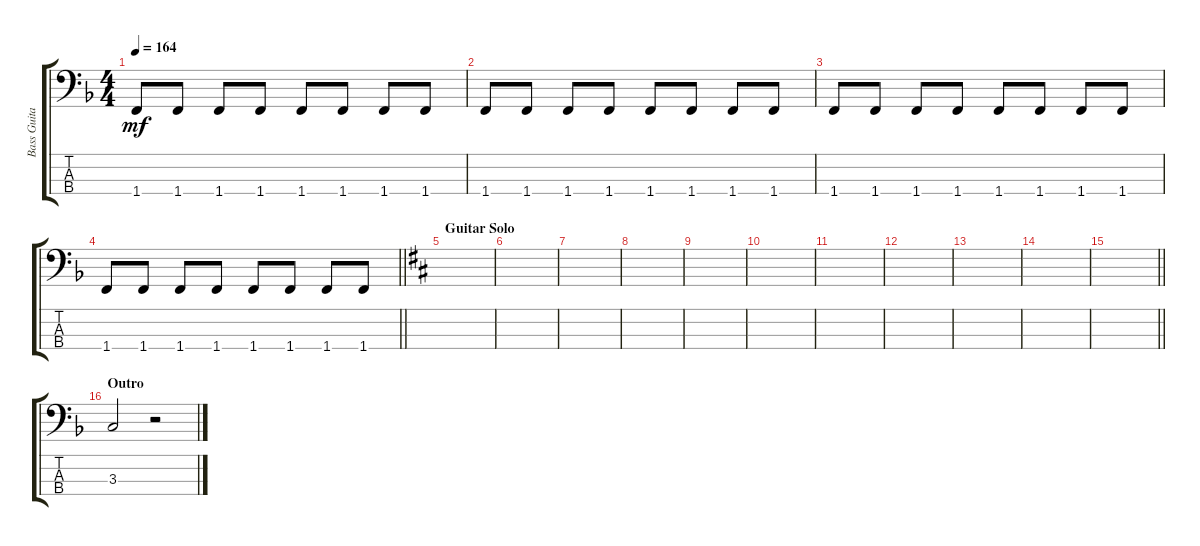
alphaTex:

\track ("Bass Guitar" "Bass Guita") {instrument electricbassfinger}
\staff {score tabs}
\tuning (G2 D2 A1 E1) {hide}
\ts (4 4)
\tempo 164
\clef f4
\ks dminor
1.4.8{dy mf} 1.4.8 1.4.8 1.4.8 1.4.8 1.4.8 1.4.8 1.4.8 |
1.4.8 1.4.8 1.4.8 1.4.8 1.4.8 1.4.8 1.4.8 1.4.8 |
1.4.8 1.4.8 1.4.8 1.4.8 1.4.8 1.4.8 1.4.8 1.4.8 |
\barLineRight lightlight
1.4.8 1.4.8 1.4.8 1.4.8 1.4.8 1.4.8 1.4.8 1.4.8 |
\section ("" "Guitar Solo")
\ks bminor
|
|
|
|
|
|
|
|
|
|
\barLineRight lightlight
|
\section ("" "Outro")
\ks dminor
3.3.2 r.2
